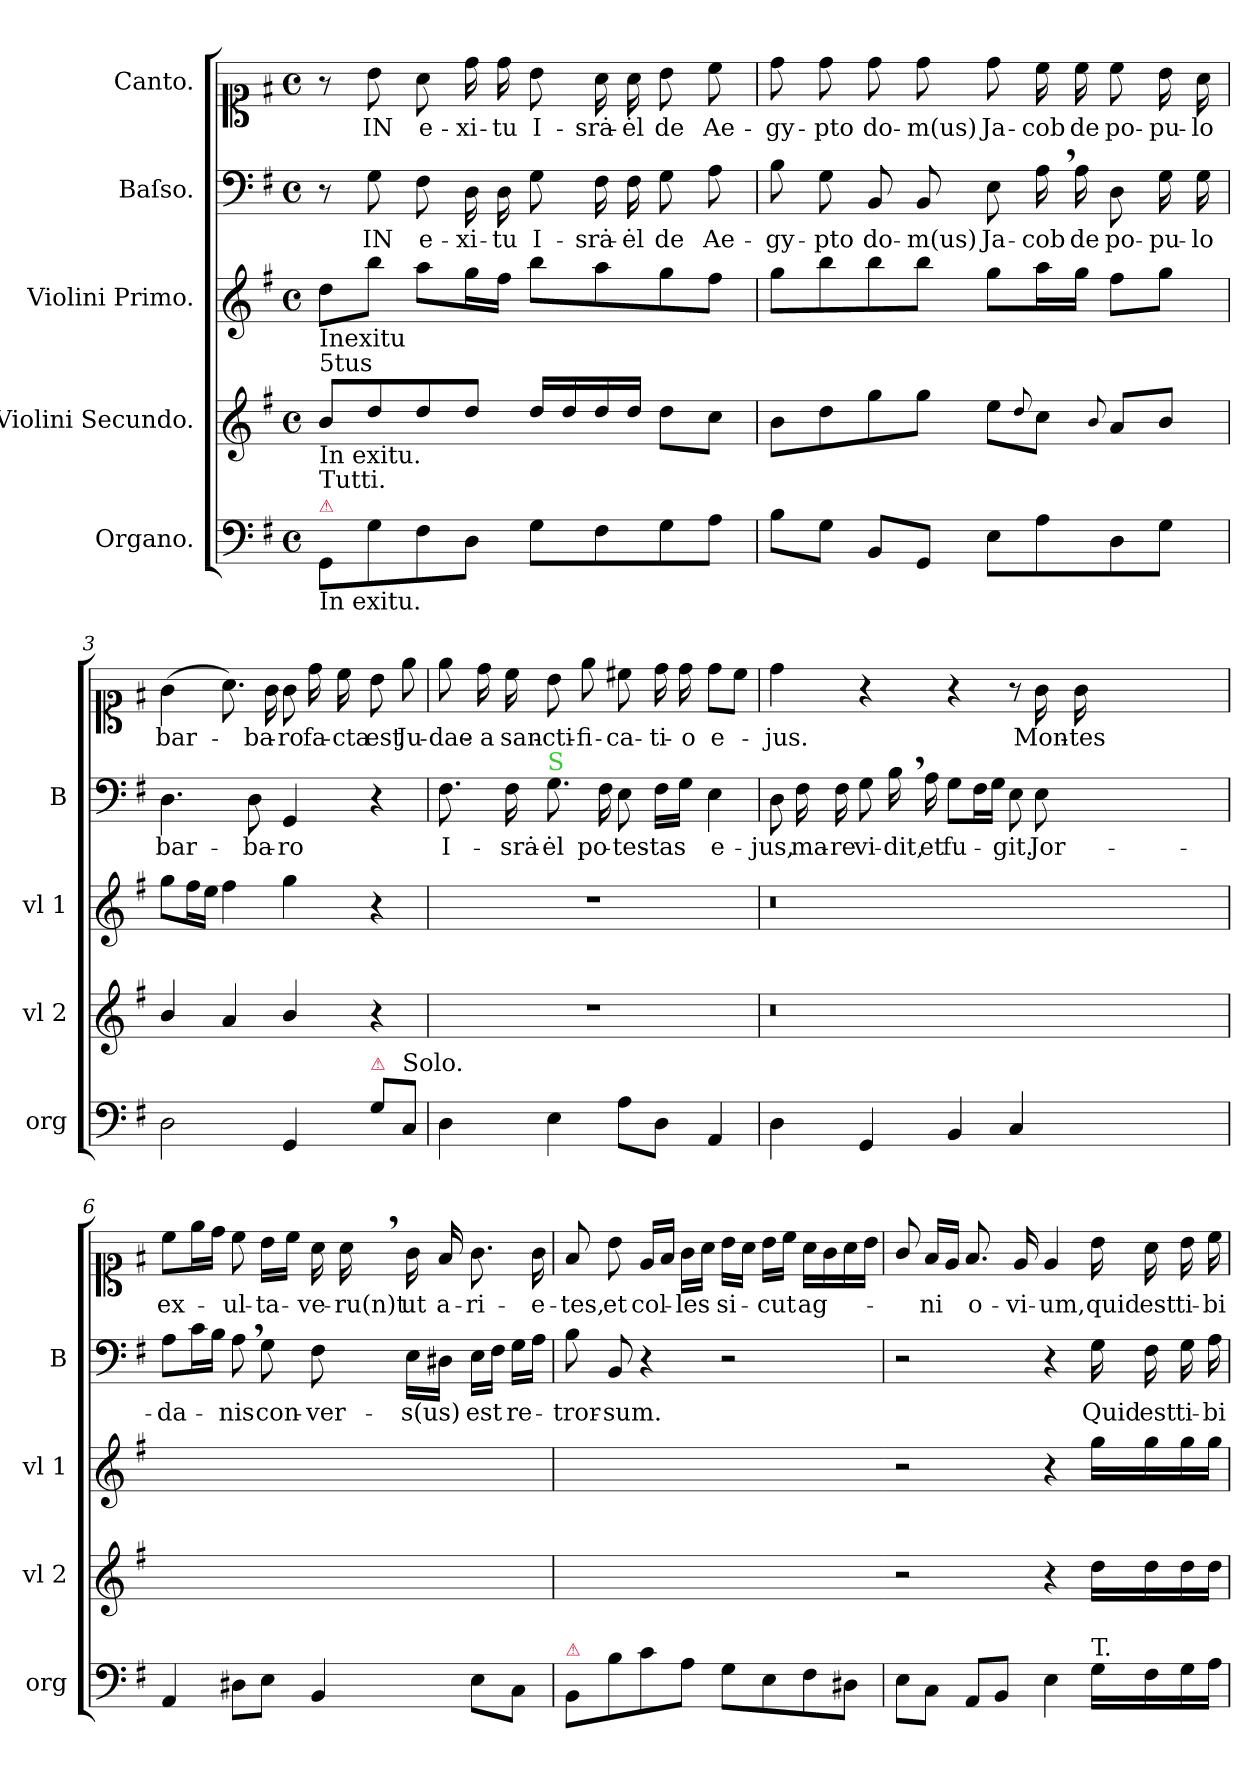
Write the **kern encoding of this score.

**kern	**kern	**kern	**kern	**text	**kern	**text
*part5	*part4	*part3	*part2	*part2	*part1	*part1
*staff5	*staff4	*staff3	*staff2	*staff2	*staff1	*staff1
*I"Organo.	*I"Violini Secundo.	*I"Violini Primo.	*I"Baſso.	*	*I"Canto.	*
*I'org	*I'vl 2	*I'vl 1	*I'B	*	*	*
*clefF4	*clefG2	*clefG2	*clefF4	*	*clefC1	*
*k[f#]	*k[f#]	*k[f#]	*k[f#]	*	*k[f#]	*
*G:	*G:	*G:	*G:	*	*G:	*
*M4/4	*M4/4	*M4/4	*M4/4	*	*M4/4	*
*met(c)	*met(c)	*met(c)	*met(c)	*	*met(c)	*
=1	=1	=1	=1	=1	=1	=1
!	!	!LO:TX:b:t=Inexitu	!	!	!	!
!	!LO:TX:a:t=5tus	!	!	!	!	!
!	!LO:TX:b:t=In exitu.	!	!	!	!	!
!LO:TX:a:color=crimson:t=⚠	!	!	!	!	!	!
!LO:TX:a:t=Tutti.	!	!	!	!	!	!
!LO:TX:b:t=In exitu.	!	!	!	!	!	!
8GG/L	8b/L	8dd\L	8r	.	8r	.
8G\	8dd/	8bb\J	8G\	IN	8b\	IN
8F#\	8dd/	8aa\L	8F#\	e-	8a\	e-
8D\J	8dd/J	16gg\L	16D\	-xi-	16dd\	-xi-
.	.	16ff#\JJ	16D\	-tu	16dd\	-tu
8G\L	16dd/LL	8bb\L	8G\	I-	8b\	I-
.	16dd/	.	.	.	.	.
8F#\	16dd/	8aa\	16F#\	srȧ-	16a\	srȧ-
.	16dd/JJ	.	16F#\	-ėl	16a\	-ėl
8G\	8dd\L	8gg\	8G\	de	8b\	de
8A\J	8cc\J	8ff#\J	8A\	Ae-	8cc\	Ae-
=2	=2	=2	=2	=2	=2	=2
8B\L	8b\L	8gg\L	8B\	-gy-	8dd\	-gy-
8G\J	8dd\	8bb\	8G\	-pto	8dd\	-pto
8BB/L	8gg\	8bb\	8BB/	do-	8dd\	do-
8GG/J	8gg\J	8bb\J	8BB/	-m(us)	8dd\	-m(us)
8E\L	8ee\L	8gg\L	8E\	Ja-	8dd\	Ja-
.	8qqdd/	.	.	.	.	.
8A\	8cc\J	16aa\L	16A,\	-cob	16cc\	-cob
.	.	16gg\JJ	16A\	de	16cc\	de
.	8qqb/	.	.	.	.	.
8D\	8a/L	8ff#\L	8D\	po-	8cc\	po-
8G\J	8b/J	8gg\J	16G\	-pu-	16b\	-pu-
.	.	.	16G\	-lo	16a\	-lo
=3	=3	=3	=3	=3	=3	=3
2D\	4b/	8gg\L	4.D\	bar-	(4g\	bar-
.	.	16ff#\L	.	.	.	.
.	.	16ee\JJ	.	.	.	.
.	4a/	4ff#\	.	.	8.a\)	.
.	.	.	8D\	-ba-	.	.
.	.	.	.	.	16g\	-ba-
4GG/	4b/	4gg\	4GG/	-ro	8g\	-ro
.	.	.	.	.	16dd\	fa-
.	.	.	.	.	16cc\	-cta
!LO:TX:a:color=crimson:t=⚠	!	!	!	!	!	!
8G\L	4r	4r	4r	.	8b\	est
!LO:TX:a:t=Solo.	!	!	!	!	!	!
8C/J	.	.	.	.	8ee\	Ju-
=4	=4	=4	=4	=4	=4	=4
4D\	1r	1r	8.F#\	I-	8ee\	-dae-
.	.	.	.	.	16dd\	-a
.	.	.	16F#\	-srȧ-	16cc\	san-
!	!	!	!LO:TX:a:color=limegreen:t=S	!	!	!
4E\	.	.	8.G\	-ėl	8b\	-cti-
.	.	.	.	.	8ee\	-fi-
.	.	.	16F#\	po-	.	.
8A\L	.	.	8E\	-tes-	8cc#X\	-ca-
8D\J	.	.	16F#\LL	-tas	16dd\	-ti-
.	.	.	16G\JJ	.	16dd\	-o
4AA/	.	.	4E\	e-	8dd\L	e-
.	.	.	.	.	8cc#\J	.
=5	=5	=5	=5	=5	=5	=5
4D\	0.r	0.r	8D\	-jus,	4dd\	-jus.
.	.	.	16F#\	ma-	.	.
.	.	.	16F#\	-re	.	.
4GG/	.	.	8G\	vi-	4r	.
.	.	.	16B,\	-dit,	.	.
.	.	.	16A\	et	.	.
4BB/	.	.	8G\L	fu-	4r	.
.	.	.	16F#\L	.	.	.
.	.	.	16G\JJ	.	.	.
4C/	.	.	8E\	-git.	8r	.
.	.	.	8E\	Jor-	16g\	Mon-
.	.	.	.	.	16g\	-tes
0ryy	.	.	0ryy	.	0ryy	.
=6	=6	=6	=6	=6	=6	=6
4AA/	1ryy	1ryy	8A\L	-da-	8cc\L	ex-
.	.	.	16c\L	.	16ee\L	.
.	.	.	16B\JJ	.	16dd\JJ	.
8D#X\L	.	.	8A,\	-nis	8cc\	-ul-
8E\J	.	.	8G\	con-	16b\LL	-ta-
.	.	.	.	.	16cc\JJ	.
4BB/	.	.	8F#\	-ver-	16a\	-ve-
.	.	.	.	.	16a,\	-ru(n)t
.	.	.	16E\LL	-s(us)	16g\	ut
.	.	.	16D#X\JJ	.	16f#/	a-
8E\L	.	.	16E\LL	est	8.g\	-ri-
.	.	.	16F#\JJ	.	.	.
8C\J	.	.	16G\LL	re-	.	.
.	.	.	16A\JJ	.	16g\	-e-
=7	=7	=7	=7	=7	=7	=7
!LO:TX:a:color=crimson:t=⚠	!	!	!	!	!	!
8BB/L	1ryy	1ryy	8B\	-tror-	8f#/	-tes,
8B\	.	.	8BB/	-sum.	8b\	et
8c\	.	.	4r	.	16e/LL	col-
.	.	.	.	.	16f#/JJ	.
8A\J	.	.	.	.	16g\LL	-les
.	.	.	.	.	16a\JJ	.
8G\L	.	.	2r	.	16b\LL	si-
.	.	.	.	.	16a\JJ	.
8E\	.	.	.	.	16b\LL	-cut
.	.	.	.	.	16cc\JJ	.
8F#\	.	.	.	.	16a\LL	ag-
.	.	.	.	.	16g\	.
8D#X\J	.	.	.	.	16a\	.
.	.	.	.	.	16b\JJ	.
=8	=8	=8-	=8	=8	=8	=8
8E\L	2r	2r	2r	.	8g/	.
8C\J	.	.	.	.	16f#/LL	-ni
.	.	.	.	.	16e/JJ	.
8AA/L	.	.	.	.	8.f#/	o-
8BB/J	.	.	.	.	.	.
.	.	.	.	.	16e/	-vi-
4E\	4r	4r	4r	.	4e/	-um,
!LO:TX:a:t=T.	!	!	!	!	!	!
16G\LL	16dd\LL	16gg\LL	16G\	Quid	16b\	quid
16F#\	16dd\	16gg\	16F#\	est	16a\	est
16G\	16dd\	16gg\	16G\	ti-	16b\	ti-
16A\JJ	16dd\JJ	16gg\JJ	16A\	-bi	16cc\	-bi
=	=	=	=	=	=	=
*-	*-	*-	*-	*-	*-	*-
